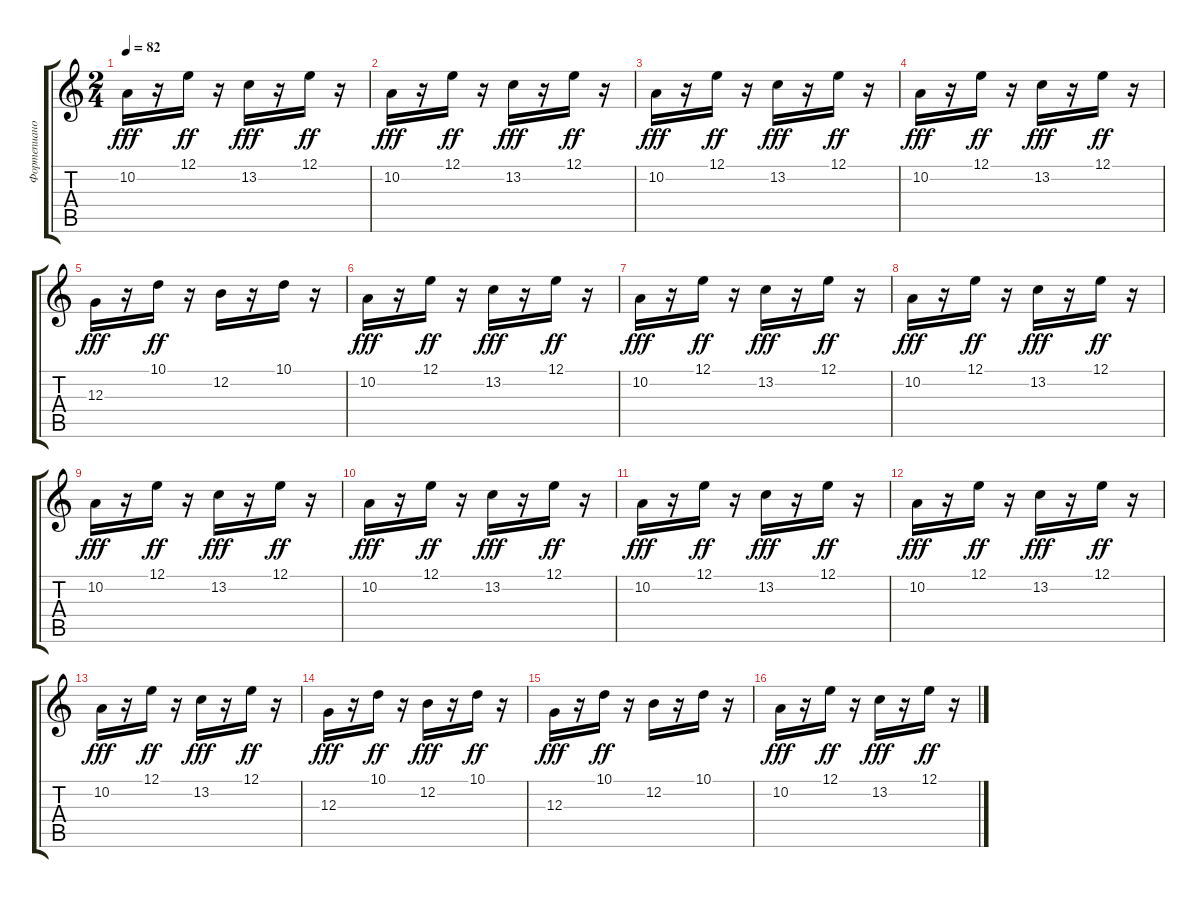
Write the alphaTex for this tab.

\track ("Фортепиано" "Фортепиано") {instrument electricgrandpiano}
\staff {score tabs}
\tuning (E4 B3 G3 D3 A2 E2) {hide}
\ts (2 4)
\tempo 82
\clef g2
\ks c
10.2.16{dy fff} r.16 12.1.16{dy ff} r.16 13.2.16{dy fff} r.16 12.1.16{dy ff} r.16 |
10.2.16{dy fff} r.16 12.1.16{dy ff} r.16 13.2.16{dy fff} r.16 12.1.16{dy ff} r.16 |
10.2.16{dy fff} r.16 12.1.16{dy ff} r.16 13.2.16{dy fff} r.16 12.1.16{dy ff} r.16 |
10.2.16{dy fff} r.16 12.1.16{dy ff} r.16 13.2.16{dy fff} r.16 12.1.16{dy ff} r.16 |
12.3.16{dy fff} r.16 10.1.16{dy ff} r.16 12.2.16 r.16 10.1.16 r.16 |
10.2.16{dy fff} r.16 12.1.16{dy ff} r.16 13.2.16{dy fff} r.16 12.1.16{dy ff} r.16 |
10.2.16{dy fff} r.16 12.1.16{dy ff} r.16 13.2.16{dy fff} r.16 12.1.16{dy ff} r.16 |
10.2.16{dy fff} r.16 12.1.16{dy ff} r.16 13.2.16{dy fff} r.16 12.1.16{dy ff} r.16 |
10.2.16{dy fff} r.16 12.1.16{dy ff} r.16 13.2.16{dy fff} r.16 12.1.16{dy ff} r.16 |
10.2.16{dy fff} r.16 12.1.16{dy ff} r.16 13.2.16{dy fff} r.16 12.1.16{dy ff} r.16 |
10.2.16{dy fff} r.16 12.1.16{dy ff} r.16 13.2.16{dy fff} r.16 12.1.16{dy ff} r.16 |
10.2.16{dy fff} r.16 12.1.16{dy ff} r.16 13.2.16{dy fff} r.16 12.1.16{dy ff} r.16 |
10.2.16{dy fff} r.16 12.1.16{dy ff} r.16 13.2.16{dy fff} r.16 12.1.16{dy ff} r.16 |
12.3.16{dy fff} r.16 10.1.16{dy ff} r.16 12.2.16{dy fff} r.16 10.1.16{dy ff} r.16 |
12.3.16{dy fff} r.16 10.1.16{dy ff} r.16 12.2.16 r.16 10.1.16 r.16 |
10.2.16{dy fff} r.16 12.1.16{dy ff} r.16 13.2.16{dy fff} r.16 12.1.16{dy ff} r.16
